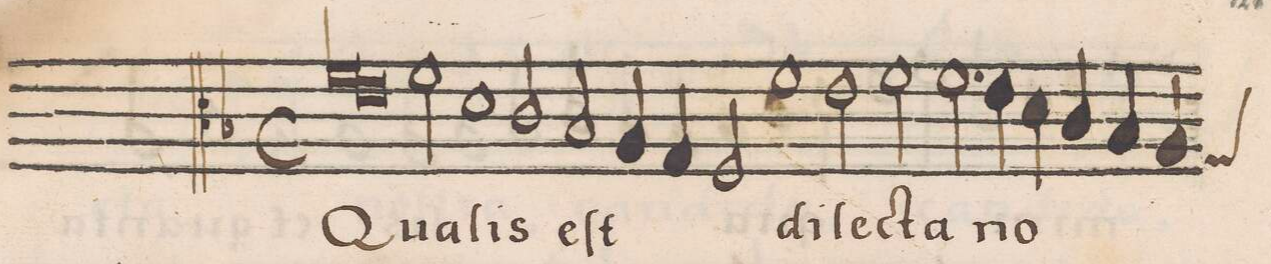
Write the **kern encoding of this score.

**kern	**text
*I"CANTVS	*
*clefC3	*
*k[b-]	*
*met(C)	*
*M2/1	*
1f	Qua-
1e	.
*Xlig	*
=2-	=2-
2f\	.
1d	-lis
2c/	.
=3-	=3-
2B-/	eſt
4A/	.
4G/	.
2F/	.
1f\	di-
=4-	=4-
2e\	-le-
2f\	-cta
2.f\	no-
=5-	=5-
4e\	.
4d\	.
4c/	.
4B-/	.
*custos:G	*
4A/	.
*-	*-
